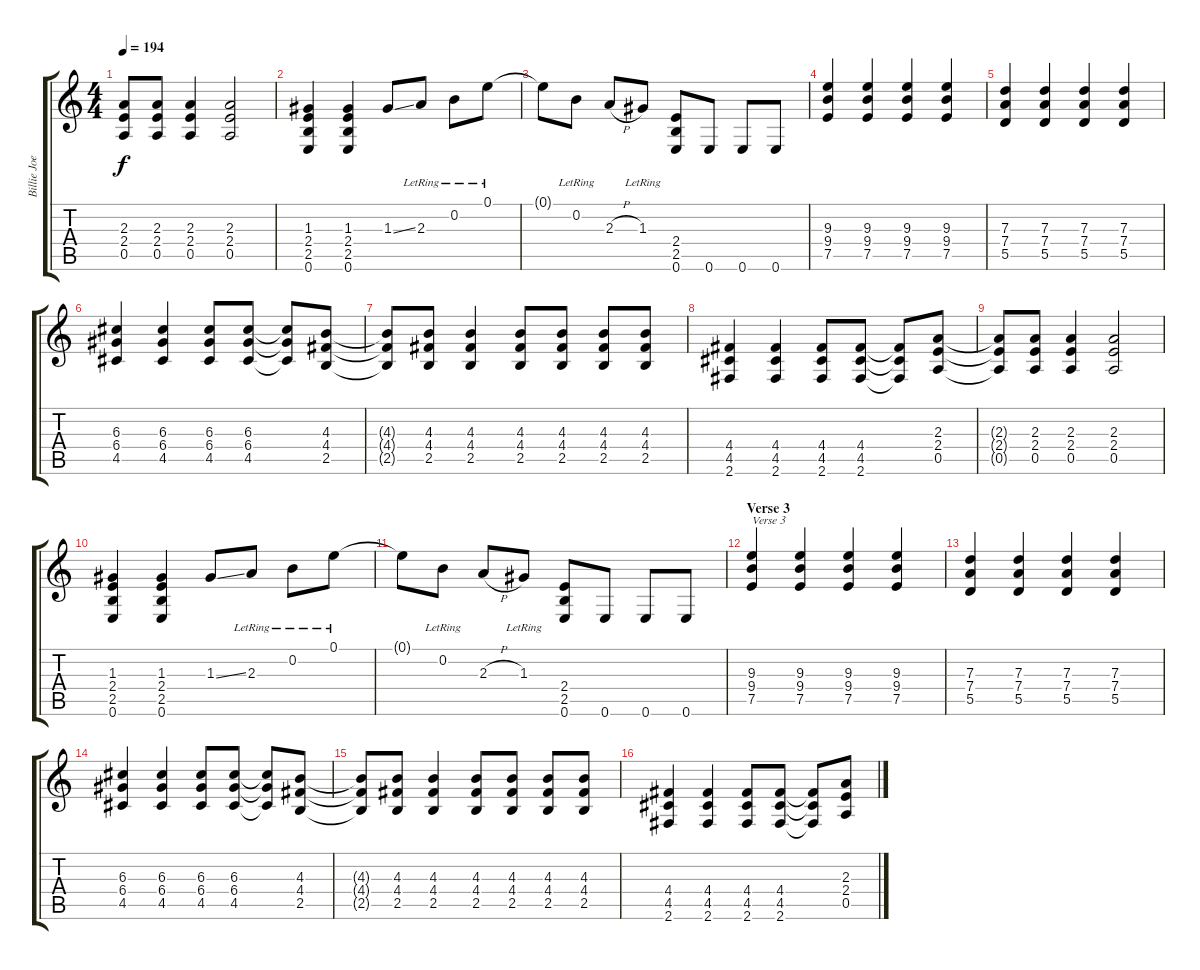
\track ("Billie Joe (Guitar)" "Billie Joe") {instrument distortionguitar}
\staff {score tabs}
\tuning (E4 B3 G3 D3 A2 E2) {hide}
\ts (4 4)
\tempo 194
\clef g2
\ks c
(2.3{t} 2.4{t} 0.5{t}).8{dy f} (2.3 2.4 0.5).8 (2.3 2.4 0.5).4 (2.3 2.4 0.5).2 |
(1.3 2.4 2.5 0.6).4 (1.3 2.4 2.5 0.6).4 1.3{ss}.8 2.3{lr}.8 0.2{lr}.8 0.1{lr}.8 |
0.1{t}.8 0.2{lr}.8 2.3{h}.8 1.3{lr}.8 (2.4 2.5 0.6).8 0.6.8 0.6.8 0.6.8 |
(9.3 9.4 7.5).4 (9.3 9.4 7.5).4 (9.3 9.4 7.5).4 (9.3 9.4 7.5).4 |
(7.3 7.4 5.5).4 (7.3 7.4 5.5).4 (7.3 7.4 5.5).4 (7.3 7.4 5.5).4 |
(6.3 6.4 4.5).4 (6.3 6.4 4.5).4 (6.3 6.4 4.5).8 (6.3 6.4 4.5).8 (6.3{t} 6.4{t} 4.5{t}).8 (4.3 4.4 2.5).8 |
(4.3{t} 4.4{t} 2.5{t}).8 (4.3 4.4 2.5).8 (4.3 4.4 2.5).4 (4.3 4.4 2.5).8 (4.3 4.4 2.5).8 (4.3 4.4 2.5).8 (4.3 4.4 2.5).8 |
(4.4 4.5 2.6).4 (4.4 4.5 2.6).4 (4.4 4.5 2.6).8 (4.4 4.5 2.6).8 (4.4{t} 4.5{t} 2.6{t}).8 (2.3 2.4 0.5).8 |
(2.3{t} 2.4{t} 0.5{t}).8 (2.3 2.4 0.5).8 (2.3 2.4 0.5).4 (2.3 2.4 0.5).2 |
(1.3 2.4 2.5 0.6).4 (1.3 2.4 2.5 0.6).4 1.3{ss}.8 2.3{lr}.8 0.2{lr}.8 0.1{lr}.8 |
0.1{t}.8 0.2{lr}.8 2.3{h}.8 1.3{lr}.8 (2.4 2.5 0.6).8 0.6.8 0.6.8 0.6.8 |
\section ("" "Verse 3")
(9.3 9.4 7.5).4{txt "Verse 3"} (9.3 9.4 7.5).4 (9.3 9.4 7.5).4 (9.3 9.4 7.5).4 |
(7.3 7.4 5.5).4 (7.3 7.4 5.5).4 (7.3 7.4 5.5).4 (7.3 7.4 5.5).4 |
(6.3 6.4 4.5).4 (6.3 6.4 4.5).4 (6.3 6.4 4.5).8 (6.3 6.4 4.5).8 (6.3{t} 6.4{t} 4.5{t}).8 (4.3 4.4 2.5).8 |
(4.3{t} 4.4{t} 2.5{t}).8 (4.3 4.4 2.5).8 (4.3 4.4 2.5).4 (4.3 4.4 2.5).8 (4.3 4.4 2.5).8 (4.3 4.4 2.5).8 (4.3 4.4 2.5).8 |
(4.4 4.5 2.6).4 (4.4 4.5 2.6).4 (4.4 4.5 2.6).8 (4.4 4.5 2.6).8 (4.4{t} 4.5{t} 2.6{t}).8 (2.3 2.4 0.5).8
